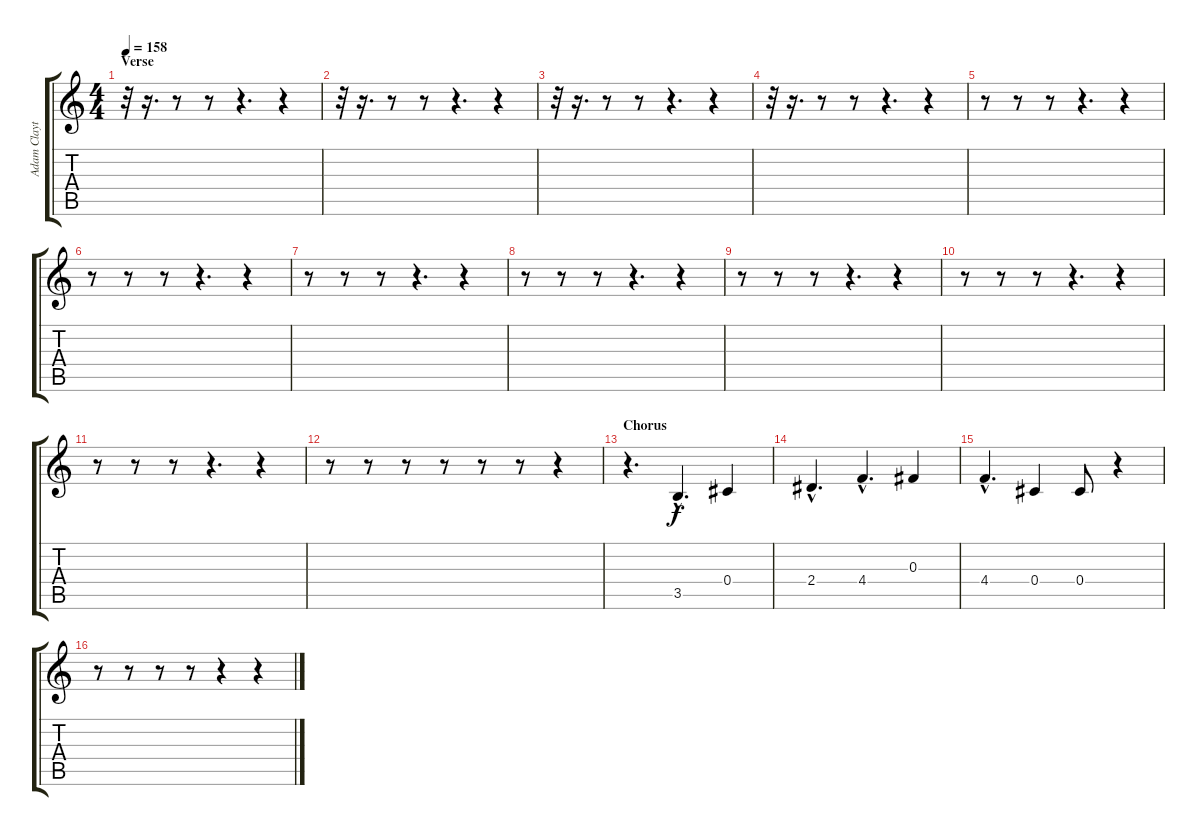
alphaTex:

\track ("Adam Clayton" "Adam Clayt") {instrument electricbassfinger}
\staff {score tabs}
\tuning (Eb4 Bb3 Gb3 Db3 Ab2 Eb2) {hide}
\ts (4 4)
\section ("" "Verse")
\tempo 158
\clef g2
\ks c
r.32{dy f} r.16{d} r.8 r.8 r.4{d} r.4 |
r.32 r.16{d} r.8 r.8 r.4{d} r.4 |
r.32 r.16{d} r.8 r.8 r.4{d} r.4 |
r.32 r.16{d} r.8 r.8 r.4{d} r.4 |
r.8 r.8 r.8 r.4{d} r.4 |
r.8 r.8 r.8 r.4{d} r.4 |
r.8 r.8 r.8 r.4{d} r.4 |
r.8 r.8 r.8 r.4{d} r.4 |
r.8 r.8 r.8 r.4{d} r.4 |
r.8 r.8 r.8 r.4{d} r.4 |
r.8 r.8 r.8 r.4{d} r.4 |
r.8 r.8 r.8 r.8 r.8 r.8 r.4 |
\section ("" "Chorus")
r.4{d} 3.5{hac}.4{d} 0.4.4 |
2.4{hac}.4{d} 4.4{hac}.4{d} 0.3.4 |
4.4{hac}.4{d} 0.4.4 0.4.8 r.4 |
r.8 r.8 r.8 r.8 r.4 r.4
